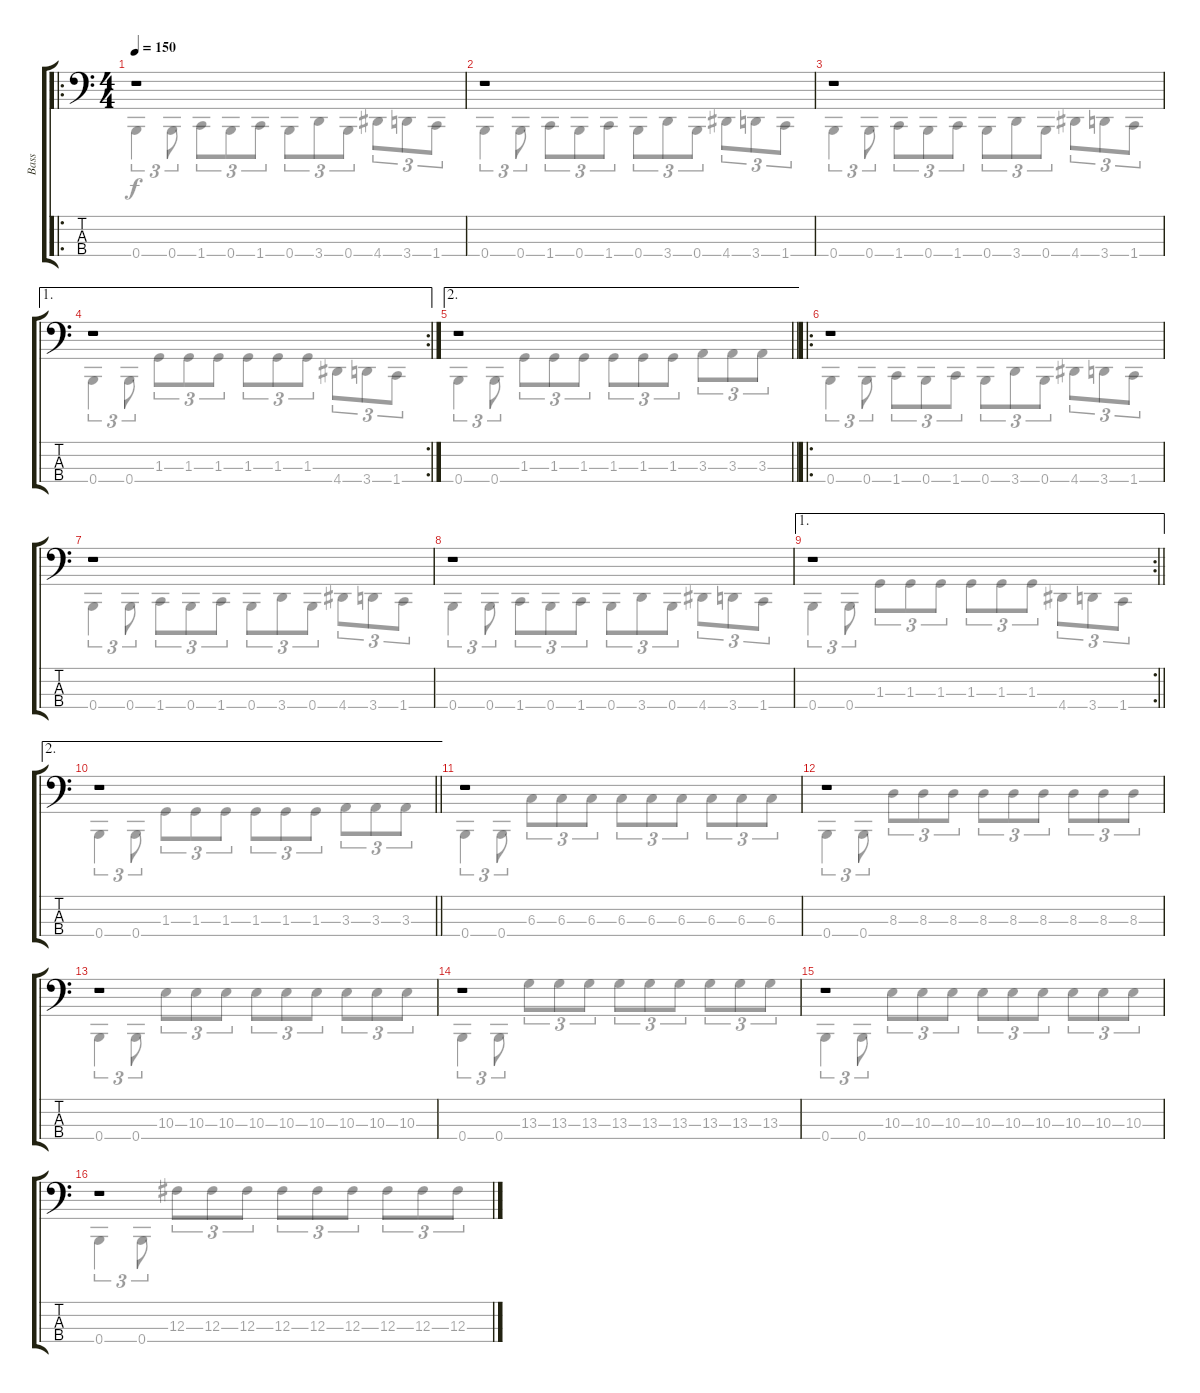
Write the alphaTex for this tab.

\track ("Bass" "Bass") {instrument electricbasspick}
\staff {score tabs}
\tuning (E2 B1 Gb1 B0) {hide}
\voice
\ro
\ts (4 4)
\section ("" "")
\tempo 150
\clef f4
\ks c
r.1{dy f} |
r.1 |
r.1 |
\ae 1
\rc 2
r.1 |
\ae 2
\barLineRight lightlight
r.1 |
\ro
r.1 |
r.1 |
r.1 |
\ae 1
\rc 2
\barLineRight lightlight
r.1 |
\ae 2
\barLineRight lightlight
r.1 |
\section ("" "")
r.1 |
r.1 |
r.1 |
r.1 |
r.1 |
r.1
\voice
\clef f4
\ottava regular
\simile none
\ks c
0.4.4{tu (3 2) dy f} 0.4.8{tu (3 2)} 1.4.8{tu (3 2)} 0.4.8{tu (3 2)} 1.4.8{tu (3 2)} 0.4.8{tu (3 2)} 3.4.8{tu (3 2)} 0.4.8{tu (3 2)} 4.4.8{tu (3 2)} 3.4.8{tu (3 2)} 1.4.8{tu (3 2)} |
0.4.4{tu (3 2)} 0.4.8{tu (3 2)} 1.4.8{tu (3 2)} 0.4.8{tu (3 2)} 1.4.8{tu (3 2)} 0.4.8{tu (3 2)} 3.4.8{tu (3 2)} 0.4.8{tu (3 2)} 4.4.8{tu (3 2)} 3.4.8{tu (3 2)} 1.4.8{tu (3 2)} |
0.4.4{tu (3 2)} 0.4.8{tu (3 2)} 1.4.8{tu (3 2)} 0.4.8{tu (3 2)} 1.4.8{tu (3 2)} 0.4.8{tu (3 2)} 3.4.8{tu (3 2)} 0.4.8{tu (3 2)} 4.4.8{tu (3 2)} 3.4.8{tu (3 2)} 1.4.8{tu (3 2)} |
0.4.4{tu (3 2)} 0.4.8{tu (3 2)} 1.3.8{tu (3 2)} 1.3.8{tu (3 2)} 1.3.8{tu (3 2)} 1.3.8{tu (3 2)} 1.3.8{tu (3 2)} 1.3.8{tu (3 2)} 4.4.8{tu (3 2)} 3.4.8{tu (3 2)} 1.4.8{tu (3 2)} |
\barLineRight lightlight
0.4.4{tu (3 2)} 0.4.8{tu (3 2)} 1.3.8{tu (3 2)} 1.3.8{tu (3 2)} 1.3.8{tu (3 2)} 1.3.8{tu (3 2)} 1.3.8{tu (3 2)} 1.3.8{tu (3 2)} 3.3.8{tu (3 2)} 3.3.8{tu (3 2)} 3.3.8{tu (3 2)} |
0.4.4{tu (3 2)} 0.4.8{tu (3 2)} 1.4.8{tu (3 2)} 0.4.8{tu (3 2)} 1.4.8{tu (3 2)} 0.4.8{tu (3 2)} 3.4.8{tu (3 2)} 0.4.8{tu (3 2)} 4.4.8{tu (3 2)} 3.4.8{tu (3 2)} 1.4.8{tu (3 2)} |
0.4.4{tu (3 2)} 0.4.8{tu (3 2)} 1.4.8{tu (3 2)} 0.4.8{tu (3 2)} 1.4.8{tu (3 2)} 0.4.8{tu (3 2)} 3.4.8{tu (3 2)} 0.4.8{tu (3 2)} 4.4.8{tu (3 2)} 3.4.8{tu (3 2)} 1.4.8{tu (3 2)} |
0.4.4{tu (3 2)} 0.4.8{tu (3 2)} 1.4.8{tu (3 2)} 0.4.8{tu (3 2)} 1.4.8{tu (3 2)} 0.4.8{tu (3 2)} 3.4.8{tu (3 2)} 0.4.8{tu (3 2)} 4.4.8{tu (3 2)} 3.4.8{tu (3 2)} 1.4.8{tu (3 2)} |
\barLineRight lightlight
0.4.4{tu (3 2)} 0.4.8{tu (3 2)} 1.3.8{tu (3 2)} 1.3.8{tu (3 2)} 1.3.8{tu (3 2)} 1.3.8{tu (3 2)} 1.3.8{tu (3 2)} 1.3.8{tu (3 2)} 4.4.8{tu (3 2)} 3.4.8{tu (3 2)} 1.4.8{tu (3 2)} |
\barLineRight lightlight
0.4.4{tu (3 2)} 0.4.8{tu (3 2)} 1.3.8{tu (3 2)} 1.3.8{tu (3 2)} 1.3.8{tu (3 2)} 1.3.8{tu (3 2)} 1.3.8{tu (3 2)} 1.3.8{tu (3 2)} 3.3.8{tu (3 2)} 3.3.8{tu (3 2)} 3.3.8{tu (3 2)} |
0.4.4{tu (3 2)} 0.4.8{tu (3 2)} 6.3.8{tu (3 2)} 6.3.8{tu (3 2)} 6.3.8{tu (3 2)} 6.3.8{tu (3 2)} 6.3.8{tu (3 2)} 6.3.8{tu (3 2)} 6.3.8{tu (3 2)} 6.3.8{tu (3 2)} 6.3.8{tu (3 2)} |
0.4.4{tu (3 2)} 0.4.8{tu (3 2)} 8.3.8{tu (3 2)} 8.3.8{tu (3 2)} 8.3.8{tu (3 2)} 8.3.8{tu (3 2)} 8.3.8{tu (3 2)} 8.3.8{tu (3 2)} 8.3.8{tu (3 2)} 8.3.8{tu (3 2)} 8.3.8{tu (3 2)} |
0.4.4{tu (3 2)} 0.4.8{tu (3 2)} 10.3.8{tu (3 2)} 10.3.8{tu (3 2)} 10.3.8{tu (3 2)} 10.3.8{tu (3 2)} 10.3.8{tu (3 2)} 10.3.8{tu (3 2)} 10.3.8{tu (3 2)} 10.3.8{tu (3 2)} 10.3.8{tu (3 2)} |
0.4.4{tu (3 2)} 0.4.8{tu (3 2)} 13.3.8{tu (3 2)} 13.3.8{tu (3 2)} 13.3.8{tu (3 2)} 13.3.8{tu (3 2)} 13.3.8{tu (3 2)} 13.3.8{tu (3 2)} 13.3.8{tu (3 2)} 13.3.8{tu (3 2)} 13.3.8{tu (3 2)} |
0.4.4{tu (3 2)} 0.4.8{tu (3 2)} 10.3.8{tu (3 2)} 10.3.8{tu (3 2)} 10.3.8{tu (3 2)} 10.3.8{tu (3 2)} 10.3.8{tu (3 2)} 10.3.8{tu (3 2)} 10.3.8{tu (3 2)} 10.3.8{tu (3 2)} 10.3.8{tu (3 2)} |
0.4.4{tu (3 2)} 0.4.8{tu (3 2)} 12.3.8{tu (3 2)} 12.3.8{tu (3 2)} 12.3.8{tu (3 2)} 12.3.8{tu (3 2)} 12.3.8{tu (3 2)} 12.3.8{tu (3 2)} 12.3.8{tu (3 2)} 12.3.8{tu (3 2)} 12.3.8{tu (3 2)}
